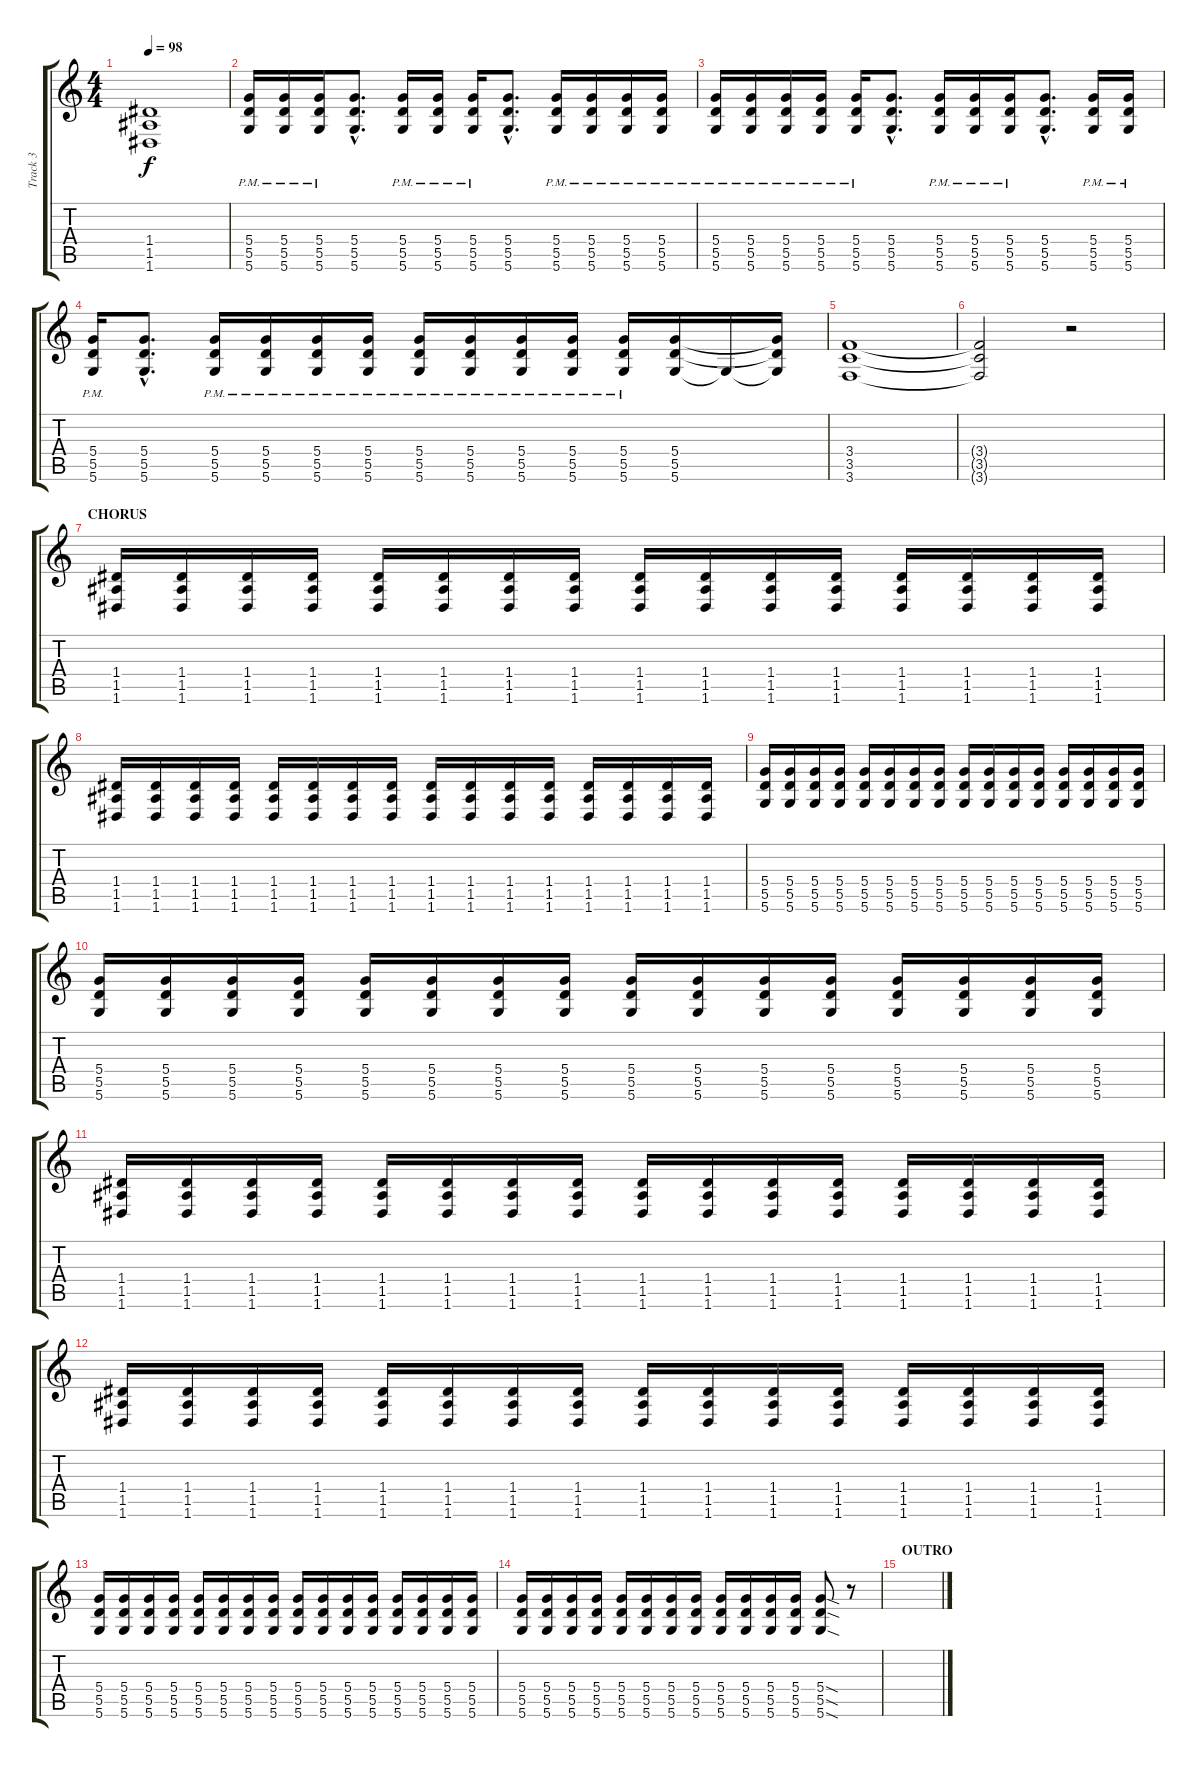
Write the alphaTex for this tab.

\track ("Track 3" "Track 3") {instrument overdrivenguitar}
\staff {score tabs}
\tuning (E4 B3 G3 D3 A2 D2) {hide}
\ts (4 4)
\tempo 98
\clef g2
\ks c
(1.4 1.5 1.6).1{dy f} |
(5.4{pm} 5.5{pm} 5.6{pm}).16 (5.4{pm} 5.5{pm} 5.6{pm}).16 (5.4{pm} 5.5{pm} 5.6{pm}).16 (5.4{hac} 5.5{hac} 5.6{hac}).8{d} (5.4{pm} 5.5{pm} 5.6{pm}).16 (5.4{pm} 5.5{pm} 5.6{pm}).16 (5.4{pm} 5.5{pm} 5.6{pm}).16 (5.4{hac} 5.5{hac} 5.6{hac}).8{d} (5.4{pm} 5.5{pm} 5.6{pm}).16 (5.4{pm} 5.5{pm} 5.6{pm}).16 (5.4{pm} 5.5{pm} 5.6{pm}).16 (5.4{pm} 5.5{pm} 5.6{pm}).16 |
(5.4{pm} 5.5{pm} 5.6{pm}).16 (5.4{pm} 5.5{pm} 5.6{pm}).16 (5.4{pm} 5.5{pm} 5.6{pm}).16 (5.4{pm} 5.5 5.6{pm}).16 (5.4 5.5{pm} 5.6{pm}).16 (5.4{hac} 5.5{hac} 5.6{hac}).8{d} (5.4{pm} 5.5 5.6).16 (5.4{pm} 5.5 5.6).16 (5.4{pm} 5.5 5.6).16 (5.4{hac} 5.5{hac} 5.6{hac}).8{d} (5.4{pm} 5.5 5.6).16 (5.4{pm} 5.5 5.6).16 |
(5.4{pm} 5.5 5.6).16 (5.4{hac} 5.5{hac} 5.6{hac}).8{d} (5.4{pm} 5.5 5.6).16 (5.4{pm} 5.5 5.6).16 (5.4{pm} 5.5 5.6).16 (5.4{pm} 5.5 5.6).16 (5.4{pm} 5.5 5.6).16 (5.4{pm} 5.5 5.6).16 (5.4{pm} 5.5 5.6).16 (5.4{pm} 5.5 5.6).16 (5.4{pm} 5.5 5.6).16 (5.4 5.5 5.6).16 5.6{t}.16 (5.4{t} 5.5{t} 5.6{t}).16 |
(3.4 3.5 3.6).1 |
(3.4{t} 3.5{t} 3.6{t}).2 r.2 |
\section ("" "CHORUS")
(1.4 1.5 1.6).16 (1.4 1.5 1.6).16 (1.4 1.5 1.6).16 (1.4 1.5 1.6).16 (1.4 1.5 1.6).16 (1.4 1.5 1.6).16 (1.4 1.5 1.6).16 (1.4 1.5 1.6).16 (1.4 1.5 1.6).16 (1.4 1.5 1.6).16 (1.4 1.5 1.6).16 (1.4 1.5 1.6).16 (1.4 1.5 1.6).16 (1.4 1.5 1.6).16 (1.4 1.5 1.6).16 (1.4 1.5 1.6).16 |
(1.4 1.5 1.6).16 (1.4 1.5 1.6).16 (1.4 1.5 1.6).16 (1.4 1.5 1.6).16 (1.4 1.5 1.6).16 (1.4 1.5 1.6).16 (1.4 1.5 1.6).16 (1.4 1.5 1.6).16 (1.4 1.5 1.6).16 (1.4 1.5 1.6).16 (1.4 1.5 1.6).16 (1.4 1.5 1.6).16 (1.4 1.5 1.6).16 (1.4 1.5 1.6).16 (1.4 1.5 1.6).16 (1.4 1.5 1.6).16 |
(5.4 5.5 5.6).16 (5.4 5.5 5.6).16 (5.4 5.5 5.6).16 (5.4 5.5 5.6).16 (5.4 5.5 5.6).16 (5.4 5.5 5.6).16 (5.4 5.5 5.6).16 (5.4 5.5 5.6).16 (5.4 5.5 5.6).16 (5.4 5.5 5.6).16 (5.4 5.5 5.6).16 (5.4 5.5 5.6).16 (5.4 5.5 5.6).16 (5.4 5.5 5.6).16 (5.4 5.5 5.6).16 (5.4 5.5 5.6).16 |
(5.4 5.5 5.6).16 (5.4 5.5 5.6).16 (5.4 5.5 5.6).16 (5.4 5.5 5.6).16 (5.4 5.5 5.6).16 (5.4 5.5 5.6).16 (5.4 5.5 5.6).16 (5.4 5.5 5.6).16 (5.4 5.5 5.6).16 (5.4 5.5 5.6).16 (5.4 5.5 5.6).16 (5.4 5.5 5.6).16 (5.4 5.5 5.6).16 (5.4 5.5 5.6).16 (5.4 5.5 5.6).16 (5.4 5.5 5.6).16 |
(1.4 1.5 1.6).16 (1.4 1.5 1.6).16 (1.4 1.5 1.6).16 (1.4 1.5 1.6).16 (1.4 1.5 1.6).16 (1.4 1.5 1.6).16 (1.4 1.5 1.6).16 (1.4 1.5 1.6).16 (1.4 1.5 1.6).16 (1.4 1.5 1.6).16 (1.4 1.5 1.6).16 (1.4 1.5 1.6).16 (1.4 1.5 1.6).16 (1.4 1.5 1.6).16 (1.4 1.5 1.6).16 (1.4 1.5 1.6).16 |
(1.4 1.5 1.6).16 (1.4 1.5 1.6).16 (1.4 1.5 1.6).16 (1.4 1.5 1.6).16 (1.4 1.5 1.6).16 (1.4 1.5 1.6).16 (1.4 1.5 1.6).16 (1.4 1.5 1.6).16 (1.4 1.5 1.6).16 (1.4 1.5 1.6).16 (1.4 1.5 1.6).16 (1.4 1.5 1.6).16 (1.4 1.5 1.6).16 (1.4 1.5 1.6).16 (1.4 1.5 1.6).16 (1.4 1.5 1.6).16 |
(5.4 5.5 5.6).16 (5.4 5.5 5.6).16 (5.4 5.5 5.6).16 (5.4 5.5 5.6).16 (5.4 5.5 5.6).16 (5.4 5.5 5.6).16 (5.4 5.5 5.6).16 (5.4 5.5 5.6).16 (5.4 5.5 5.6).16 (5.4 5.5 5.6).16 (5.4 5.5 5.6).16 (5.4 5.5 5.6).16 (5.4 5.5 5.6).16 (5.4 5.5 5.6).16 (5.4 5.5 5.6).16 (5.4 5.5 5.6).16 |
(5.4 5.5 5.6).16 (5.4 5.5 5.6).16 (5.4 5.5 5.6).16 (5.4 5.5 5.6).16 (5.4 5.5 5.6).16 (5.4 5.5 5.6).16 (5.4 5.5 5.6).16 (5.4 5.5 5.6).16 (5.4 5.5 5.6).16 (5.4 5.5 5.6).16 (5.4 5.5 5.6).16 (5.4 5.5 5.6).16 (5.4{sod} 5.5{sod} 5.6{sod}).8 r.8 |
\section ("" "OUTRO")
